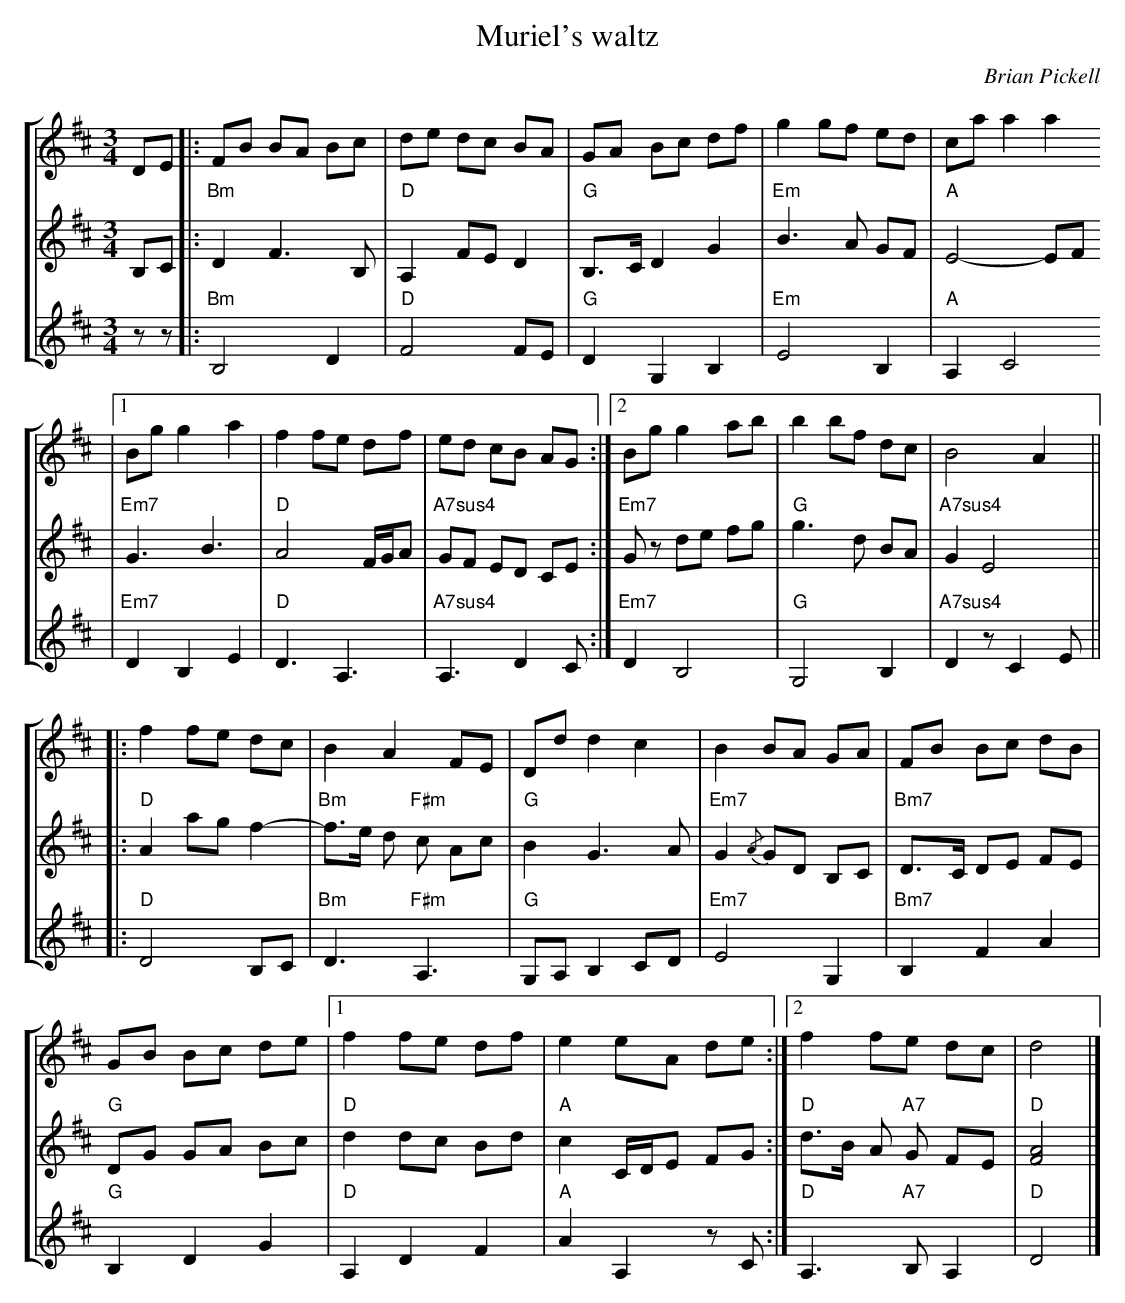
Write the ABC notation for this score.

X:1
T:Muriel's waltz
C:Brian Pickell
%%score [ 1 | 2 | 3 ]
L:1/4
M:3/4
K:D
V:1
D/E/ |: F/B/ B/A/ B/c/ | d/e/ d/c/ B/A/ | G/A/ B/c/ d/f/ |  g g/f/ e/d/ | c/a/ a a
|1B/g/ g a | f f/e/ d/f/ |  e/d/ c/B/ A/G/ :|2 B/g/ g a/b/ | b b/f/ d/c/ | B2 A ||
|:f f/e/ d/c/ | B A F/E/ | D/d/ d c | B B/A/ G/A/ |  F/B/ B/c/ d/B/ |
G/B/ B/c/ d/e/ |1 f f/e/ d/f/ | e e/A/ d/e/ :|2  f f/e/ d/c/ | d2 |]
V:2
B,/C/ |: "Bm" D F3/2 B,/ | "D" A, F/E/ D | "G" B,/>C/ D G |  "Em" B3/2 A/ G/F/ | "A" E2- E/F/ |
"Em7" G3/2 B3/2 | "D" A2 F/4G/4A/ |  "A7sus4" G/F/ E/D/ C/E/ :| "Em7" G/ z/ d/e/ f/g/ | "G" g3/2 d/ B/A/ | "A7sus4" G E2 ||
|:"D" A a/g/ f- | "Bm" f/>e/ d/ "F#m"c/ A/c/ | "G" B G3/2 A/ | "Em7" G{/A} G/D/ B,/C/ |  "Bm7" D/>C/ D/E/ F/E/ |
"G" D/G/ G/A/ B/c/ | "D" d d/c/ B/d/ | "A" c C/4D/4E/ F/G/ :|  "D" d/>B/ A/ "A7"G/ F/E/ | "D" [FA]2 |]
V:3
z/ z/ |: "Bm" B,2 D | "D" F2 F/E/ | "G" D G, B, |  "Em" E2 B, | "A" A, C2 |
"Em7" D B, E | "D" D3/2 A,3/2 |  "A7sus4" A,3/2 D C/ :| "Em7" D B,2 | "G" G,2 B, | "A7sus4" D z/ C E/ ||
|:"D" D2 B,/C/ | "Bm" D3/2 "F#m" A,3/2 | "G" G,/A,/ B, C/D/ | "Em7" E2 G, |  "Bm7" B, F A |
"G" B, D G | "D" A, D F | "A" A A, z/ C/ :|  "D" A,3/2 "A7" B,/ A, | "D" D2 |]
